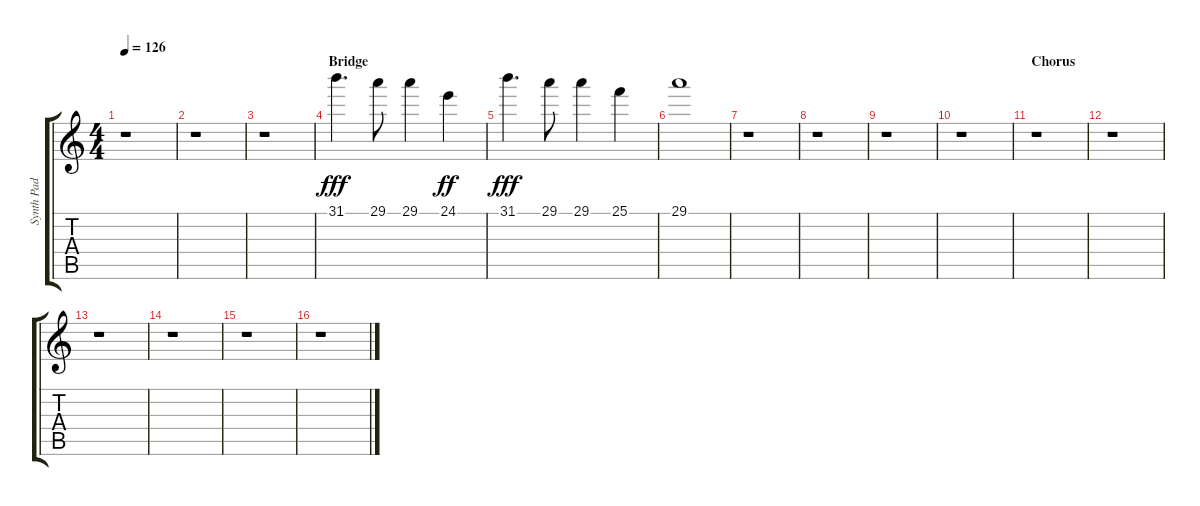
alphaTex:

\track ("Synth Pad (Staff 1)" "Synth Pad ") {instrument pad1newage}
\staff {score tabs}
\tuning (E4 B3 G3 D3 A2 E2) {hide}
\ts (4 4)
\tempo 126
\clef g2
\ks c
r.1{dy fff} |
r.1 |
r.1 |
\section ("" "Bridge")
31.1.4{d} 29.1.8 29.1.4 24.1.4{dy ff} |
31.1.4{d dy fff} 29.1.8 29.1.4 25.1.4 |
29.1.1 |
r.1 |
r.1 |
r.1 |
r.1 |
\section ("" "Chorus")
r.1 |
r.1 |
r.1 |
r.1 |
r.1 |
r.1
